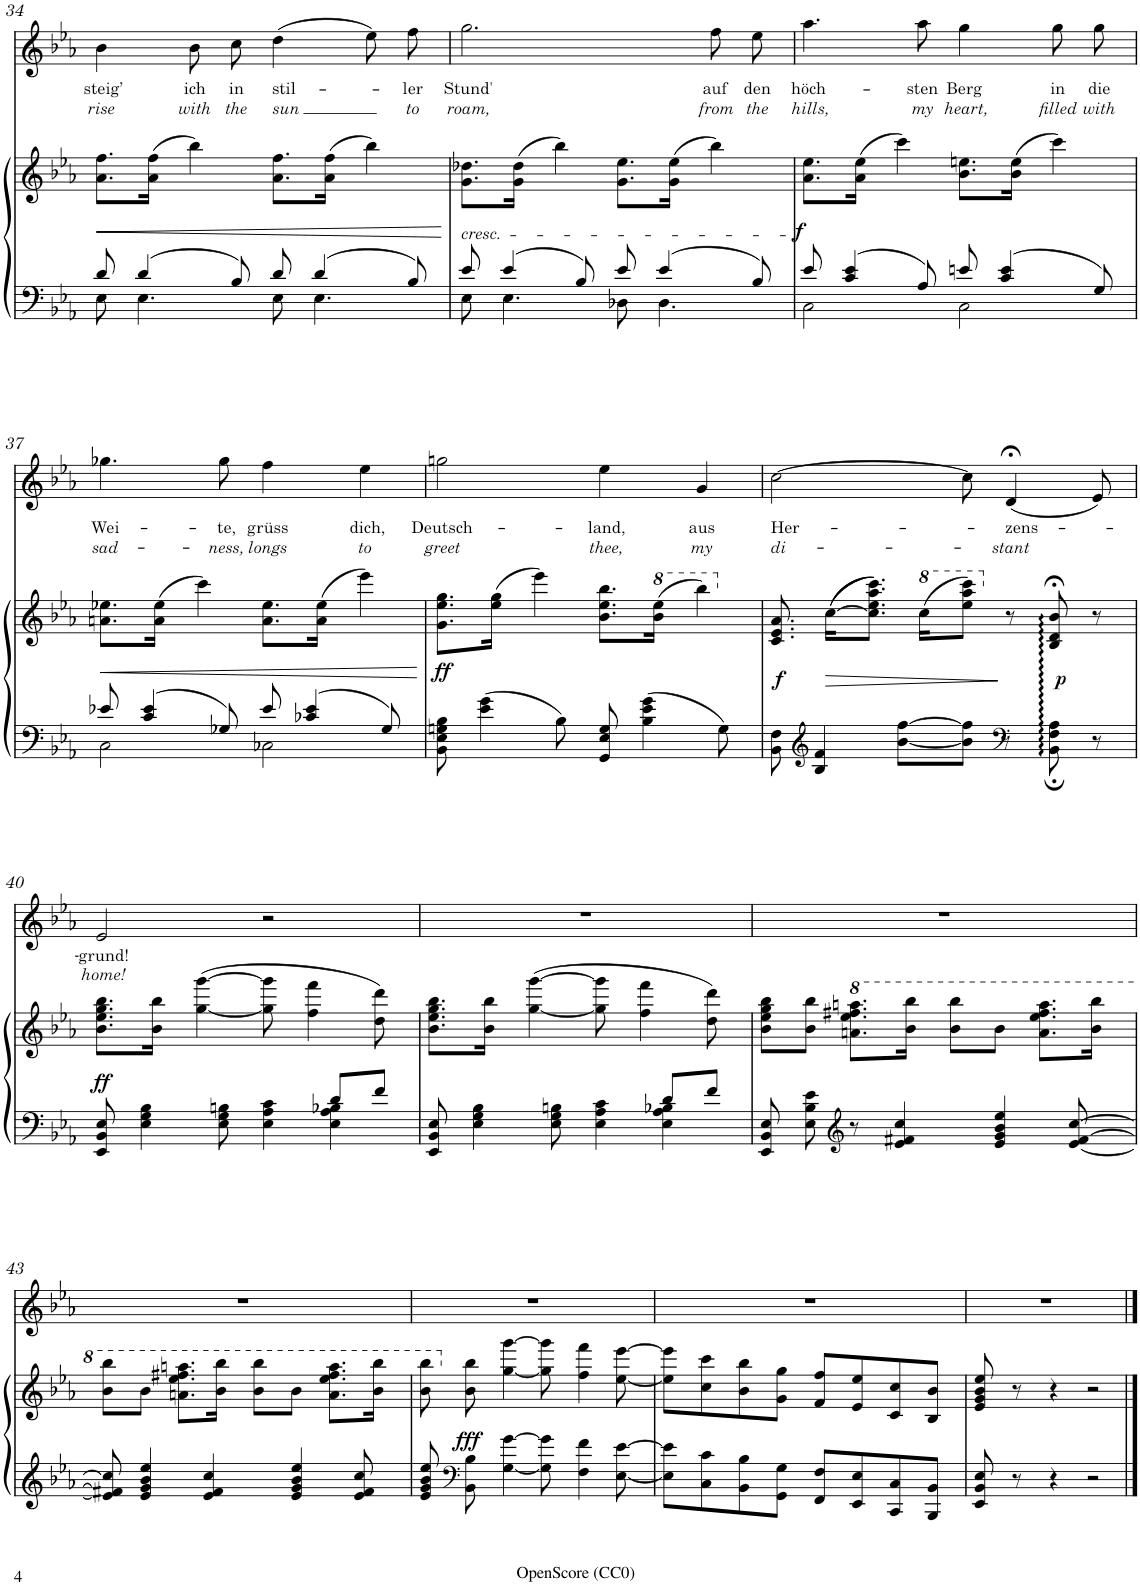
**kern	**kern	**dynam	**kern	**text	**text
*part2	*part2	*part2	*part1	*part1	*part1
*staff3	*staff2	*staff2/3	*staff1	*staff1	*staff1
*I"Piano	*	*	*I"Voice	*	*
*I'Pno	*	*	*	*	*
!!LO:PB:g=z
*clefF4	*clefG2	*	*clefG2	*	*
*k[b-e-a-]	*k[b-e-a-]	*	*k[b-e-a-]	*	*
*M4/4	*M4/4	*	*M4/4	*	*
=34	=34	=34	=34	=34	=34
*^	*	*	*	*	*
!	!	!	!LO:HP:b	!	!LO:LY:b	!LO:LY:b
8d/	8E-\	8.a-\ 8.ff\L	<	4b-\	steig’	rise
4d/	4.E-\	.	.	.	.	.
.	.	(16a-\ 16ff\Jk	.	.	.	.
!	!	!	!	!	!LO:LY:b	!LO:LY:b
.	.	4bb-\)	.	8b-\L	ich	with
!	!	!	!	!	!LO:LY:b	!LO:LY:b
8B-/	.	.	.	8cc\J	in	the
!	!	!	!	!	!LO:LY:b	!LO:LY:b
8d/	8E-\	8.a-\ 8.ff\L	.	(4dd\	stil-	sun
4d/	4.E-\	.	.	.	.	.
.	.	(16a-\ 16ff\Jk	.	.	.	.
.	.	4bb-\)	.	8ee-\L)	.	.
!	!	!	!	!	!LO:LY:b	!LO:LY:b
8B-/	.	.	.	8ff\J	-ler	to
*v	*v	*	*	*	*	*
.	.	[	.	.	.
=35	=35	=35	=35	=35	=35
*^	*	*	*	*	*
!	!	!LO:TX:b:i:t=cresc.	!	!	!	!
!	!	!	!	!	!LO:LY:b	!LO:LY:b
8e-/	8E-\	8.g\ 8.dd-X\L	.	2.gg\	Stund'	roam,
4e-/	4.E-\	.	.	.	.	.
.	.	(16g\ 16dd-\Jk	.	.	.	.
.	.	4bb-\)	.	.	.	.
8B-/	.	.	.	.	.	.
8e-/	8D-X\	8.g\ 8.ee-\L	.	.	.	.
4e-/	4.D-\	.	.	.	.	.
.	.	(16g\ 16ee-\Jk	.	.	.	.
!	!	!	!	!	!LO:LY:b	!LO:LY:b
.	.	4bb-\)	.	8ff\L	auf	from
!	!	!	!	!	!LO:LY:b	!LO:LY:b
8B-/	.	.	.	8ee-\J	den	the
=36	=36	=36	=36	=36	=36	=36
!	!	!	!LO:DY:b	!	!LO:LY:b	!LO:LY:b
8e-/	2C\	8.a-\ 8.ee-\L	f	4.aa-\	höch-	hills,
4c/ 4e-/	.	.	.	.	.	.
.	.	(16a-\ 16ee-\Jk	.	.	.	.
.	.	4ccc\)	.	.	.	.
!	!	!	!	!	!LO:LY:b	!LO:LY:b
8A-/	.	.	.	8aa-\	-sten	my
!	!	!	!	!	!LO:LY:b	!LO:LY:b
8en/	2C\	8.b-\ 8.een\L	.	4gg\	Berg	heart,
4c/ 4e/	.	.	.	.	.	.
.	.	(16b-\ 16ee\Jk	.	.	.	.
!	!	!	!	!	!LO:LY:b	!LO:LY:b
.	.	4ccc\)	.	8gg\L	in	filled
!	!	!	!	!	!LO:LY:b	!LO:LY:b
8G/	.	.	.	8gg\J	die	with
!!LO:LB:g=z
=37	=37	=37	=37	=37	=37	=37
!	!	!	!LO:HP:b	!	!LO:LY:b	!LO:LY:b
8e-X/	2C\	8.an\ 8.ee-X\L	<	4.gg-X\	Wei-	sad-
4c/ 4e-/	.	.	.	.	.	.
.	.	(16a\ 16ee-\Jk	.	.	.	.
.	.	4ccc\)	.	.	.	.
!	!	!	!	!	!LO:LY:b	!LO:LY:b
8G-X/	.	.	.	8gg-\	-te,	-ness,
!	!	!	!	!	!LO:LY:b	!LO:LY:b
8e-/	2C-X\	8.a\ 8.ee-\L	.	4ff\	grüss	longs
4c-X/ 4e-/	.	.	.	.	.	.
.	.	(16a\ 16ee-\Jk	.	.	.	.
!	!	!	!	!	!LO:LY:b	!LO:LY:b
.	.	4eee-\)	.	4ee-\	dich,	to
8G-/	.	.	.	.	.	.
*v	*v	*	*	*	*	*
.	.	[	.	.	.
=38	=38	=38	=38	=38	=38
!	!	!LO:DY:b	!	!LO:LY:b	!LO:LY:b
8BB-\ 8E-\ 8Gn\ 8B-\	8.g\ 8.ee-\ 8.gg\L	ff	2ggn\	Deutsch-	greet
4e-\ 4g\	.	.	.	.	.
.	(16ee-\ 16gg\Jk	.	.	.	.
.	4eee-\)	.	.	.	.
8B-\	.	.	.	.	.
!	!	!	!	!LO:LY:b	!LO:LY:b
8GG/ 8E-/ 8G/	8.b-\ 8.ee-\ 8.bb-\L	.	4ee-\	-land,	thee,
4B-\ 4e-\ 4g\	.	.	.	.	.
*	*8va	*	*	*	*
.	(16bb-\ 16eee-\Jk	.	.	.	.
!	!	!	!	!LO:LY:b	!LO:LY:b
.	4bbb-\)	.	4g/	aus	my
8G\	.	.	.	.	.
=39	=39	=39	=39	=39	=39
*	*X8va	*	*	*	*
!	!	!LO:DY:b	!	!LO:LY:b	!LO:LY:b
8BB-\ 8F\	8.c/ 8.e-/ 8.a-/	f	[2cc\	Her-	di-
*clefG2	*	*	*	*	*
4B-/ 4f/	.	.	.	.	.
!	!	!LO:HP:b	!	!	!
.	((>[16cc\KL	>	.	.	.
.	8.cc\] 8.ee-\ 8.aa-\ 8.ccc\J))	.	.	.	.
[8b-\ [8ff\L	.	.	.	.	.
*	*8va	*	*	*	*
.	(16ccc\KL	.	.	.	.
8b-\] 8ff\]J	8eee-\ 8aaa-\ 8cccc\J)	.	8cc\]	.	.
*	*X8va	*	*	*	*
!	!	!	!	!LO:LY:b	!LO:LY:b
8r	8r	]	(4d;</	-zens-	-stant
*clefF4	*	*	*	*	*
!	!	!LO:DY:b	!	!	!
8BB-\::; 8F\::; 8A-\::;	8B-/::;< 8d/::;< 8b-/::;<	p	.	.	.
8r	8r	.	8e-/)	.	.
!!LO:LB:g=z
=40	=40	=40	=40	=40	=40
*^	*	*	*	*	*
!	!	!	!LO:DY:b	!	!LO:LY:b	!LO:LY:b
2.ryy	8EE-/ 8BB-/ 8E-/	8.b-\ 8.ee-\ 8.gg\ 8.bb-\L	ff	2e-/	grund!	home!
.	4E-\ 4G\ 4B-\	.	.	.	.	.
.	.	16b-\ 16bb-\Jk	.	.	.	.
.	.	([4gg\ [4ggg\	.	.	.	.
.	8E-\ 8G\ 8Bn\	.	.	.	.	.
.	4E-\ 4A-\ 4c\	8gg\] 8ggg\]	.	2r	.	.
.	.	4ff\ 4fff\	.	.	.	.
8d/L	4E-\ 4A-\ 4B-X\	.	.	.	.	.
8f/J	.	8dd\ 8ddd\)	.	.	.	.
=41	=41	=41	=41	=41	=41	=41
2.ryy	8EE-/ 8BB-/ 8E-/	8.b-\ 8.ee-\ 8.gg\ 8.bb-\L	.	1r	.	.
.	4E-\ 4G\ 4B-\	.	.	.	.	.
.	.	16b-\ 16bb-\Jk	.	.	.	.
.	.	([4gg\ [4ggg\	.	.	.	.
.	8E-\ 8G\ 8Bn\	.	.	.	.	.
.	4E-\ 4A-\ 4c\	8gg\] 8ggg\]	.	.	.	.
.	.	4ff\ 4fff\	.	.	.	.
8d/L	4E-\ 4A-\ 4B-X\	.	.	.	.	.
8f/J	.	8dd\ 8ddd\)	.	.	.	.
*v	*v	*	*	*	*	*
=42	=42	=42	=42	=42	=42
8EE-/ 8BB-/ 8E-/	8b-\ 8ee-\ 8gg\ 8bb-\L	.	1r	.	.
8E-\ 8B-\ 8e-\	8b-\ 8bb-\J	.	.	.	.
*clefG2	*	*	*	*	*
*	*8va	*	*	*	*
8r	8.aan\ 8.eee-\ 8.fff#X\ 8.aaan\L	.	.	.	.
4e-/ 4f#X/ 4cc/	.	.	.	.	.
.	16bb-\ 16bbb-\Jk	.	.	.	.
.	8bb-\ 8bbb-\L	.	.	.	.
4e-/ 4g/ 4b-/ 4ee-/	8bb-\J	.	.	.	.
.	8.aa\ 8.eee-\ 8.fff#\ 8.aaa\L	.	.	.	.
[8e-/ [8f#/ [8cc/	.	.	.	.	.
.	16bb-\ 16bbb-\Jk	.	.	.	.
!!LO:LB:g=z
=43	=43	=43	=43	=43	=43
*k[b-e-a-]	*k[b-e-a-]	*	*k[b-e-a-]	*	*
8e-/] 8f#X/] 8cc/]	8bb-\ 8bbb-\L	.	1r	.	.
4e-/ 4g/ 4b-/ 4ee-/	8bb-\J	.	.	.	.
.	8.aan\ 8.eee-\ 8.fff#X\ 8.aaan\L	.	.	.	.
4e-/ 4f#/ 4cc/	.	.	.	.	.
.	16bb-\ 16bbb-\Jk	.	.	.	.
.	8bb-\ 8bbb-\L	.	.	.	.
4e-/ 4g/ 4b-/ 4ee-/	8bb-\J	.	.	.	.
.	8.aa\ 8.eee-\ 8.fff#\ 8.aaa\L	.	.	.	.
8e-/ 8f#/ 8cc/	.	.	.	.	.
.	16bb-\ 16bbb-\Jk	.	.	.	.
=44	=44	=44	=44	=44	=44
*	*^	*	*	*	*
8e-/ 8g/ 8b-/ 8ee-/	8bb-\ 8bbb-\	8.ryy	.	1r	.	.
*clefF4	*	*	*	*	*	*
*	*X8va	*	*	*	*	*
8BB-\ 8B-\	8b-\ 8bb-\	.	.	.	.	.
!	!	!	!LO:DY:b	!	!	!
.	.	2ryy	fff	.	.	.
[4G\ [4g\	[4gg\ [4ggg\	.	.	.	.	.
8G\] 8g\]	8gg\] 8ggg\]	.	.	.	.	.
4F\ 4f\	4ff\ 4fff\	.	.	.	.	.
.	.	4ryy	.	.	.	.
[8E-\ [8e-\	[8ee-\ [8eee-\	.	.	.	.	.
.	.	16ryy	.	.	.	.
*	*v	*v	*	*	*	*
=45	=45	=45	=45	=45	=45
8E-\] 8e-\]L	8ee-\] 8eee-\]L	.	1r	.	.
8C\ 8c\	8cc\ 8ccc\	.	.	.	.
8BB-\ 8B-\	8b-\ 8bb-\	.	.	.	.
8GG\ 8G\J	8g\ 8gg\J	.	.	.	.
8FF/ 8F/L	8f/ 8ff/L	.	.	.	.
8EE-/ 8E-/	8e-/ 8ee-/	.	.	.	.
8CC/ 8C/	8c/ 8cc/	.	.	.	.
8BBB-/ 8BB-/J	8B-/ 8b-/J	.	.	.	.
=46	=46	=46	=46	=46	=46
8EE-/ 8BB-/ 8E-/	8e-/ 8g/ 8b-/ 8ee-/	.	1r	.	.
8r	8r	.	.	.	.
4r	4r	.	.	.	.
2r	2r	.	.	.	.
==	==	==	==	==	==
*-	*-	*-	*-	*-	*-
